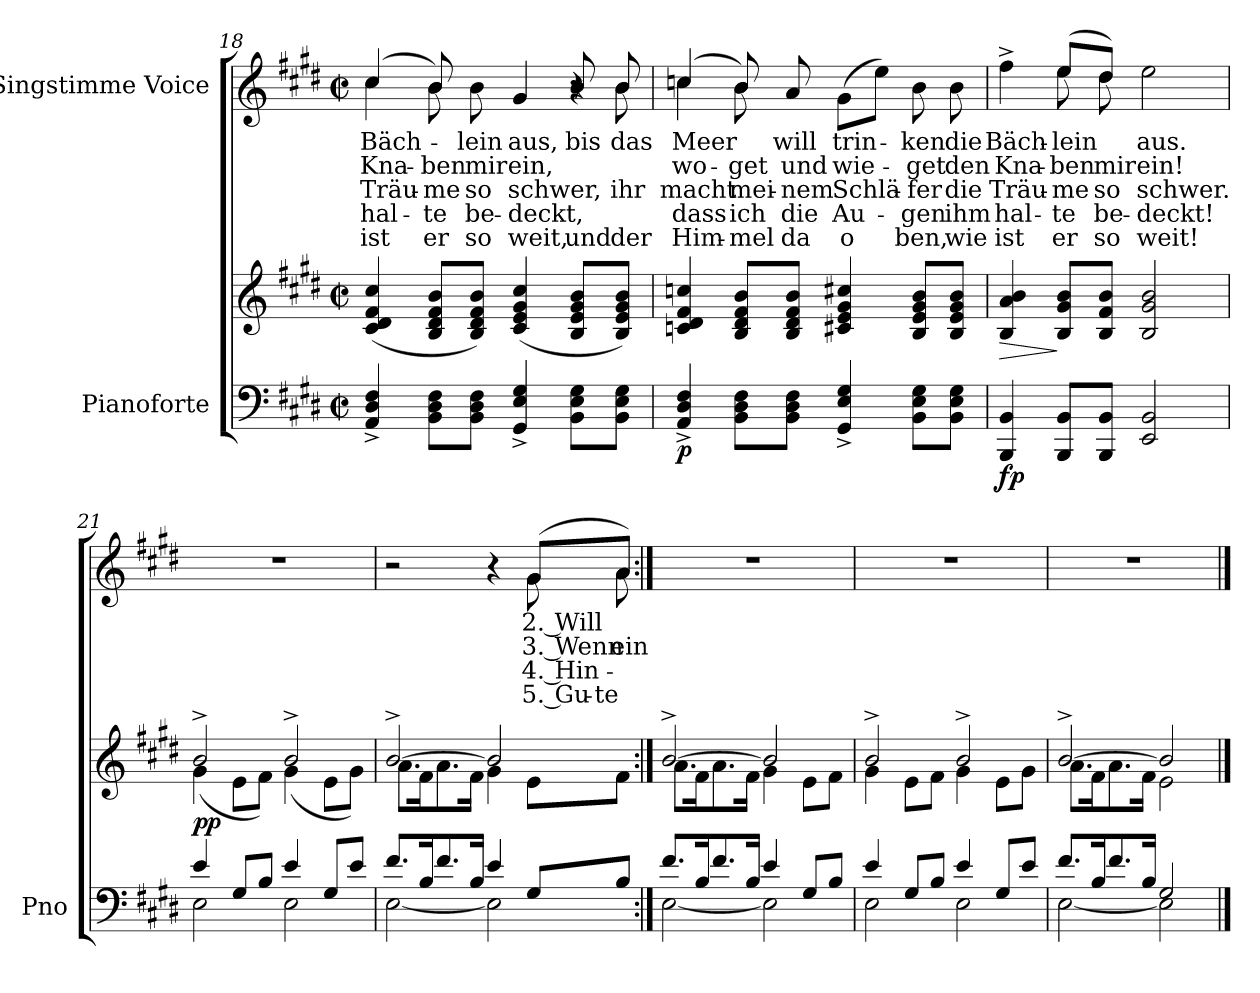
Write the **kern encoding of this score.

**kern	**kern	**dynam	**kern	**text	**text	**text	**text	**text
*part2	*part2	*part2	*part1	*part1	*part1	*part1	*part1	*part1
*staff3	*staff2	*staff2/3	*staff1	*staff1	*staff1	*staff1	*staff1	*staff1
*I"Pianoforte	*	*	*I"Singstimme Voice	*	*	*	*	*
*I'Pno	*	*	*	*	*	*	*	*
*clefF4	*clefG2	*	*clefG2	*	*	*	*	*
*k[f#c#g#d#]	*k[f#c#g#d#]	*	*k[f#c#g#d#]	*	*	*	*	*
*M2/2	*M2/2	*	*M2/2	*	*	*	*	*
*met(c|)	*met(c|)	*	*met(c|)	*	*	*	*	*
=18	=18	=18	=18	=18	=18	=18	=18	=18
!	!	!	!	!LO:LY:b	!LO:LY:b	!LO:LY:b	!LO:LY:b	!LO:LY:b
*	*	*	*^	*	*	*	*	*
*	*	*	*	*^	*	*	*	*	*
4AA/^ 4D#/^ 4F#/^	(4c#/ 4d#/ 4f#/ 4cc#/	.	(4cc#/	4cc#\	2.ryy	Bäch-	Kna-	Träu-	hal-	ist
!	!	!	!	!	!	!	!LO:LY:b	!LO:LY:b	!LO:LY:b	!LO:LY:b
8BB\ 8D#\ 8F#\L	8B/ 8d#/ 8f#/ 8b/L	.	8b/)	8b\	.	.	-ben	-me	-te	er
!	!	!	!	!	!	!LO:LY:b	!LO:LY:b	!LO:LY:b	!LO:LY:b	!LO:LY:b
8BB\ 8D#\ 8F#\J	8B/ 8d#/ 8f#/ 8b/J)	.	8b\	8ryy	.	-lein	mir	so	be-	so
!	!	!	!	!	!	!LO:LY:b	!LO:LY:b	!LO:LY:b	!LO:LY:b	!LO:LY:b
4GG#/^ 4E/^ 4G#/^	(4c#/ 4e/ 4g#/ 4cc#/	.	4g#/	4ryy	.	aus,	ein,	schwer,	-deckt,	weit,
!	!	!	!	!	!	!LO:LY:b	!	!	!	!LO:LY:b
8BB\ 8E\ 8G#\L	8B/ 8e/ 8g#/ 8b/L	.	8b/	8r	4r	bis	.	.	.	und
!	!	!	!	!	!	!LO:LY:b	!	!LO:LY:b	!	!LO:LY:b
8BB\ 8E\ 8G#\J	8B/ 8e/ 8g#/ 8b/J)	.	8b/	8b\	.	das	.	ihr	.	der
*	*	*	*	*v	*v	*	*	*	*	*
!!LO:LB:g=z
=19	=19	=19	=19	=19	=19	=19	=19	=19	=19
!	!	!LO:DY:b=2	!	!	!LO:LY:b	!LO:LY:b	!LO:LY:b	!LO:LY:b	!LO:LY:b
4AA/^ 4D#/^ 4F#/^	4cn/ 4d#/ 4f#/ 4ccn/	p	(4ccn/	4cc\	Meer	wo-	macht	dass	Him-
!	!	!	!	!	!	!LO:LY:b	!LO:LY:b	!LO:LY:b	!LO:LY:b
8BB\ 8D#\ 8F#\L	8B/ 8d#/ 8f#/ 8b/L	.	8b/)	8b\	.	-get	mei-	ich	-mel
!	!	!	!	!	!LO:LY:b	!LO:LY:b	!LO:LY:b	!LO:LY:b	!LO:LY:b
8BB\ 8D#\ 8F#\J	8B/ 8d#/ 8f#/ 8b/J	.	8a/	2ryy	will	und	-nem	die	da
!	!	!	!	!	!LO:LY:b	!LO:LY:b	!LO:LY:b	!LO:LY:b	!LO:LY:b
4GG#/^ 4E/^ 4G#/^	4c#X/ 4e/ 4g#/ 4cc#X/	.	(8g#\L	.	trin-	wie-	Schlä-	Au-	o -
!	!	!	!	!	!	!	!	!	!LO:LY:b
.	.	.	8ee\J)	.	.	.	.	.	-
!	!	!	!	!	!LO:LY:b	!LO:LY:b	!LO:LY:b	!LO:LY:b	!LO:LY:b
8BB\ 8E\ 8G#\L	8B/ 8e/ 8g#/ 8b/L	.	8b\	.	-ken	-get	-fer	-gen	ben,
!	!	!	!	!	!LO:LY:b	!LO:LY:b	!LO:LY:b	!LO:LY:b	!LO:LY:b
8BB\ 8E\ 8G#\J	8B/ 8e/ 8g#/ 8b/J	.	8b\	8ryy	die	den	die	ihm	wie
=20	=20	=20	=20	=20	=20	=20	=20	=20	=20
!	!	!LO:HP:b	!	!	!LO:LY:b	!LO:LY:b	!LO:LY:b	!LO:LY:b	!LO:LY:b
!	!	!LO:DY:n=1:b=2	!	!	!	!	!	!	!
4BBB/ 4BB/	4B/ 4a/ 4b/	> fp	4ff#^\	4ryy	Bäch-	Kna-	Träu-	hal-	ist
!	!	!	!	!	!LO:LY:b	!LO:LY:b	!LO:LY:b	!LO:LY:b	!LO:LY:b
8BBB/ 8BB/L	8B/ 8g#/ 8b/L	]	(8ee/L	8ee\	-lein	-ben	-me	-te	er
!	!	!	!	!	!	!LO:LY:b	!LO:LY:b	!LO:LY:b	!LO:LY:b
8BBB/ 8BB/J	8B/ 8f#/ 8b/J	.	8dd#/J)	8dd#\	.	mir	so	be-	so
!	!	!	!	!	!LO:LY:b	!LO:LY:b	!LO:LY:b	!LO:LY:b	!LO:LY:b
2EE/ 2BB/	2B/ 2g#/ 2b/	.	2ee\	2ryy	aus.	ein!	schwer.	-deckt!	weit!
=21	=21	=21	=21	=21	=21	=21	=21	=21	=21
*^	*^	*	*	*	*	*	*	*	*
!	!	!	!	!LO:DY:b	!	!	!	!	!	!	!
*	*	*	*	*	*v	*v	*	*	*	*	*
4e/	2E\	2b^/	(4g#\	pp	1r	.	.	.	.	.
8G#/L	.	.	8e\L	.	.	.	.	.	.	.
8B/J	.	.	8f#\J)	.	.	.	.	.	.	.
4e/	2E\	2b^/	(4g#\	.	.	.	.	.	.	.
8G#/L	.	.	8e\L	.	.	.	.	.	.	.
8e/J	.	.	8g#\J)	.	.	.	.	.	.	.
!!LO:LB:g=z
=22	=22	=22	=22	=22	=22	=22	=22	=22	=22	=22
*	*	*	*	*	*^	*	*	*	*	*
8.f#/L	[2E\	[2b^/	8.a\L	.	2r	2ryy	.	.	.	.	.
16B/K	.	.	16f#\K	.	.	.	.	.	.	.	.
8.f#/	.	.	8.a\	.	.	.	.	.	.	.	.
16B/Jk	.	.	16f#\Jk	.	.	.	.	.	.	.	.
4e/	2E\]	2b/]	4g#\	.	4r	4ryy	.	.	.	.	.
!	!	!	!	!	!	!	!LO:LY:b	!LO:LY:b	!LO:LY:b	!LO:LY:b	!
8G#/L	.	.	8e\L	.	(8g#/L	8g#\	2. Will	3. Wenn	4. Hin -	5. Gu-	.
!	!	!	!	!	!	!	!	!LO:LY:b	!	!LO:LY:b	!
8B/J	.	.	8f#\J	.	8a/J)	8a\	.	ein	.	-te	.
*	*	*	*	*	*v	*v	*	*	*	*	*
=23:|!	=23:|!	=23:|!	=23:|!	=23:|!	=23:|!	=23:|!	=23:|!	=23:|!	=23:|!	=23:|!
8.f#/L	[2E\	[2b^/	8.a\L	.	1r	.	.	.	.	.
16B/K	.	.	16f#\K	.	.	.	.	.	.	.
8.f#/	.	.	8.a\	.	.	.	.	.	.	.
16B/Jk	.	.	16f#\Jk	.	.	.	.	.	.	.
4e/	2E\]	2b/]	4g#\	.	.	.	.	.	.	.
8G#/L	.	.	8e\L	.	.	.	.	.	.	.
8B/J	.	.	8f#\J	.	.	.	.	.	.	.
=24	=24	=24	=24	=24	=24	=24	=24	=24	=24	=24
4e/	2E\	2b^/	4g#\	.	1r	.	.	.	.	.
8G#/L	.	.	8e\L	.	.	.	.	.	.	.
8B/J	.	.	8f#\J	.	.	.	.	.	.	.
4e/	2E\	2b^/	4g#\	.	.	.	.	.	.	.
8G#/L	.	.	8e\L	.	.	.	.	.	.	.
8e/J	.	.	8g#\J	.	.	.	.	.	.	.
=25	=25	=25	=25	=25	=25	=25	=25	=25	=25	=25
8.f#/L	[2E\	[2b^/	8.a\L	.	1r	.	.	.	.	.
16B/K	.	.	16f#\K	.	.	.	.	.	.	.
8.f#/	.	.	8.a\	.	.	.	.	.	.	.
16B/Jk	.	.	16f#\Jk	.	.	.	.	.	.	.
2G#/	2E\]	2b/]	2e\	.	.	.	.	.	.	.
*v	*v	*	*	*	*	*	*	*	*	*
*	*v	*v	*	*	*	*	*	*	*
==	==	==	==	==	==	==	==	==
*-	*-	*-	*-	*-	*-	*-	*-	*-
